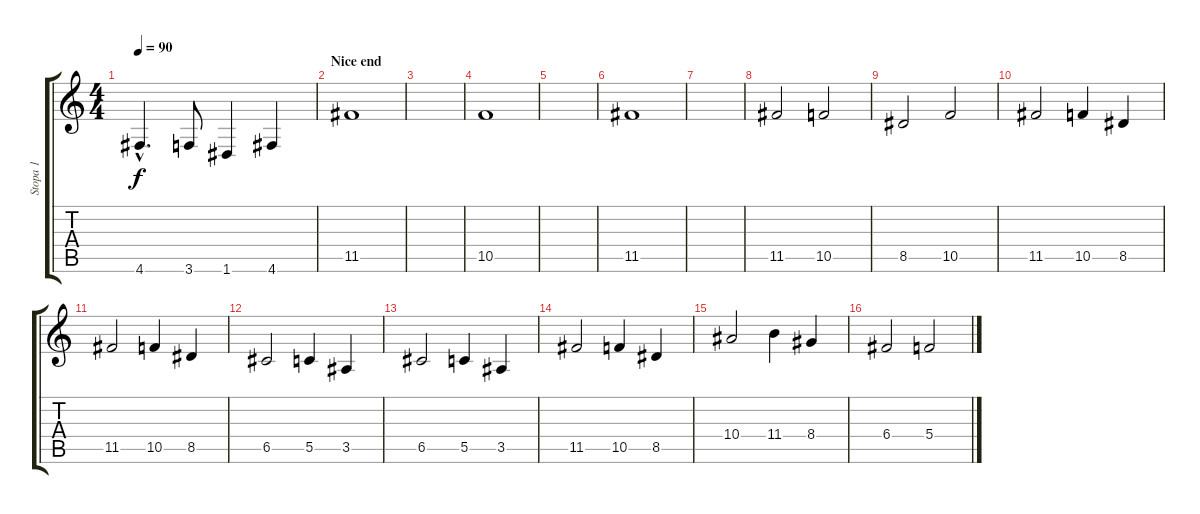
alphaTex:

\track ("Stopa 1" "Stopa 1") {instrument distortionguitar}
\staff {score tabs}
\tuning (D4 A3 F3 C3 G2 D2) {hide}
\ts (4 4)
\tempo 90
\clef g2
\ks c
4.6{hac}.4{d dy f} 3.6.8 1.6.4 4.6.4 |
\section ("" "Nice end")
11.5.1 |
|
10.5.1 |
|
11.5.1 |
|
11.5.2 10.5.2 |
8.5.2 10.5.2 |
11.5.2 10.5.4 8.5.4 |
11.5.2 10.5.4 8.5.4 |
6.5.2 5.5.4 3.5.4 |
6.5.2 5.5.4 3.5.4 |
11.5.2 10.5.4 8.5.4 |
10.4.2 11.4.4 8.4.4 |
6.4.2 5.4.2
